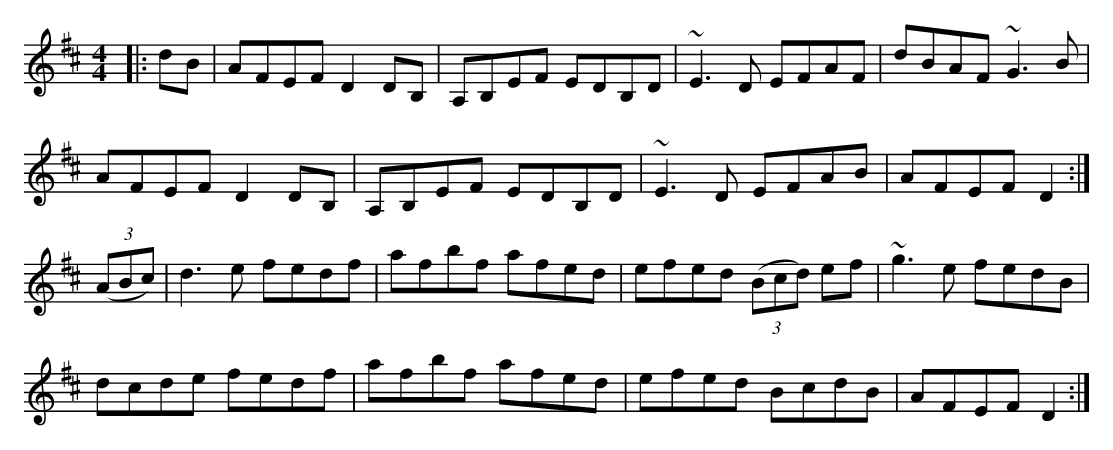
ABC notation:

X:1
M:4/4
K:D
|:dB|AFEF D2 DB,|A,B,EF EDB,D|~E3D EFAF|dBAF ~G3B|
AFEF D2 DB,|A,B,EF EDB,D|~E3D EFAB|AFEF D2:|
((3ABc)|d3e fedf|afbf afed|efed ((3Bcd) ef|~g3e fedB|
dcde fedf|afbf afed|efed BcdB|AFEF D2:|
